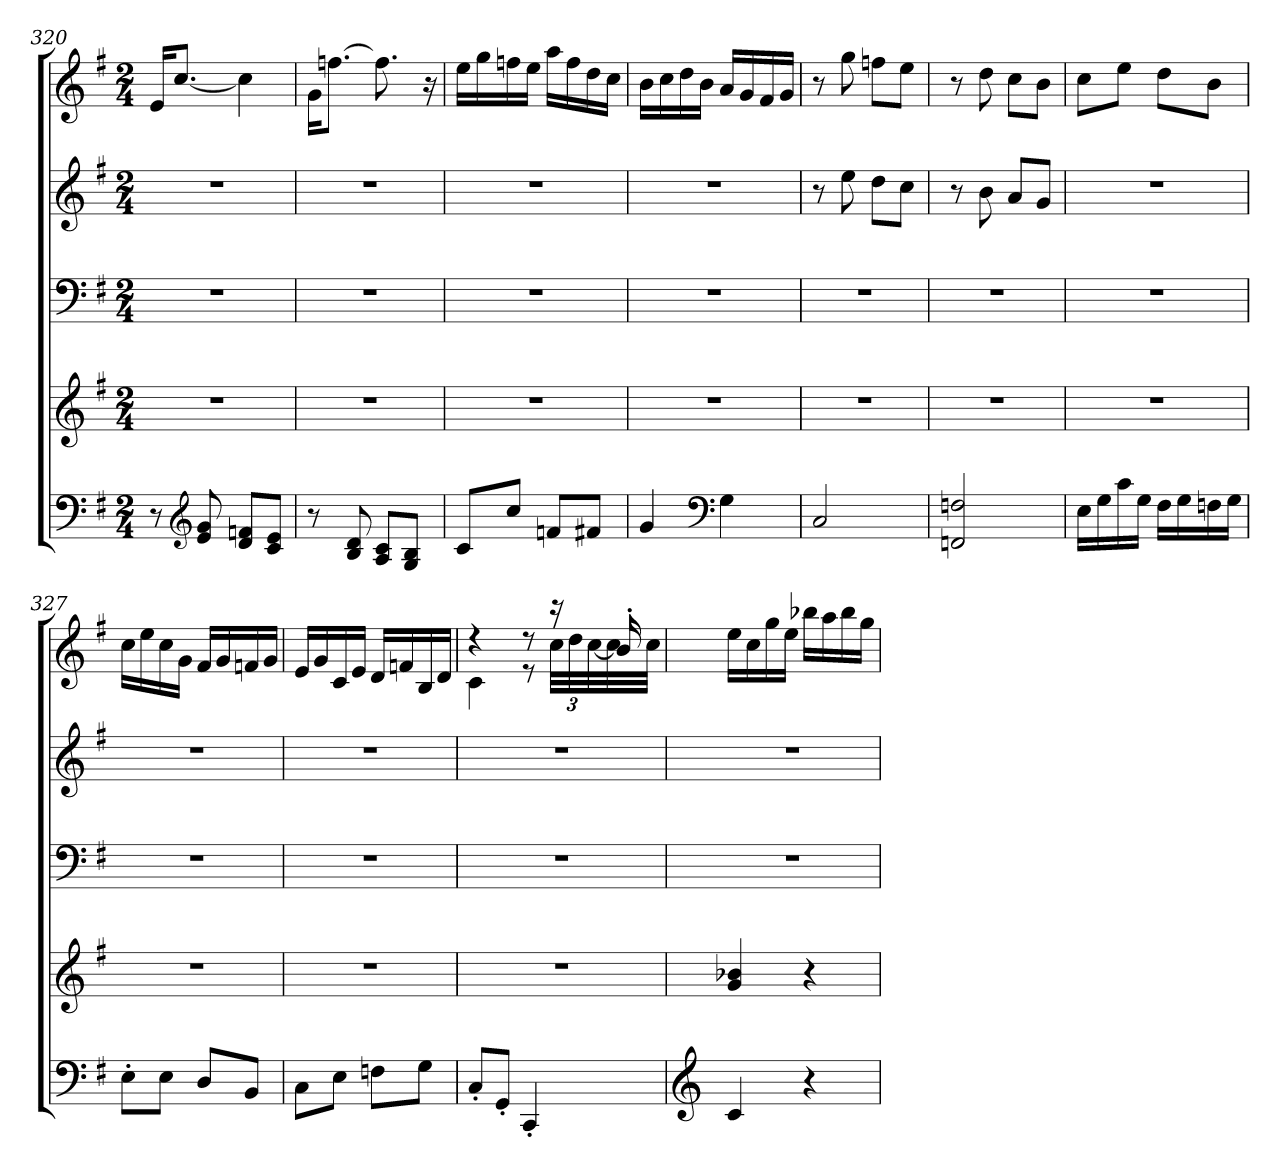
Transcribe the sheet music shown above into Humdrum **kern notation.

**kern	**kern	**kern	**kern	**kern
*part5	*part4	*part3	*part2	*part1
*staff5	*staff4	*staff3	*staff2	*staff1
*clefF4	*clefG2	*clefF4	*clefG2	*clefG2
*k[f#]	*k[f#]	*k[f#]	*k[f#]	*k[f#]
*M2/4	*M2/4	*M2/4	*M2/4	*M2/4
*MM134	*MM134	*MM134	*MM134	*MM134
=320	=320	=320	=320	=320
8r	2r	2r	2r	16e/KL
.	.	.	.	[8.cc/J
*clefG2	*	*	*	*
8e/ 8g/	.	.	.	.
8d/ 8fn/L	.	.	.	4cc\]
8c/ 8e/J	.	.	.	.
=321	=321	=321	=321	=321
8r	2r	2r	2r	16g\KL
.	.	.	.	[8.ffn\J
8B/ 8d/	.	.	.	.
8A/ 8c/L	.	.	.	8.ff\]
8G/ 8B/J	.	.	.	.
.	.	.	.	16r
!!LO:LB:g=z
=322	=322	=322	=322	=322
*	*	*	*	*MM134
8c/L	2r	2r	2r	16ee\LL
.	.	.	.	16gg\
8cc/J	.	.	.	16ffn\
.	.	.	.	16ee\JJ
8fn/L	.	.	.	16aa\LL
.	.	.	.	16ff\
8f#X/J	.	.	.	16dd\
.	.	.	.	16cc\JJ
=323	=323	=323	=323	=323
4g/	2r	2r	2r	16b\LL
.	.	.	.	16cc\
.	.	.	.	16dd\
.	.	.	.	16b\JJ
*clefF4	*	*	*	*
4G\	.	.	.	16a/LL
.	.	.	.	16g/
.	.	.	.	16f#/
.	.	.	.	16g/JJ
=324	=324	=324	=324	=324
*	*	*	*	*MM134
2C/	2r	2r	8r	8r
.	.	.	8ee\	8gg\
.	.	.	8dd\L	8ffn\L
.	.	.	8cc\J	8ee\J
=325	=325	=325	=325	=325
2FFn/ 2Fn/	2r	2r	8r	8r
.	.	.	8b\	8dd\
.	.	.	8a/L	8cc\L
.	.	.	8g/J	8b\J
=326	=326	=326	=326	=326
16E\LL	2r	2r	2r	8cc\L
16G\	.	.	.	.
16c\	.	.	.	8ee\J
16G\JJ	.	.	.	.
16F#\LL	.	.	.	8dd\L
16G\	.	.	.	.
16Fn\	.	.	.	8b\J
16G\JJ	.	.	.	.
!!LO:PB:g=z
=327	=327	=327	=327	=327
8E'\L	2r	2r	2r	16cc\LL
.	.	.	.	16ee\
8E\J	.	.	.	16cc\
.	.	.	.	16g\JJ
8D/L	.	.	.	16f#/LL
.	.	.	.	16g/
8BB/J	.	.	.	16fn/
.	.	.	.	16g/JJ
=328	=328	=328	=328	=328
8C\L	2r	2r	2r	16e/LL
.	.	.	.	16g/
8E\J	.	.	.	16c/
.	.	.	.	16e/JJ
8Fn\L	.	.	.	16d/LL
.	.	.	.	16fn/
8G\J	.	.	.	16B/
.	.	.	.	16d/JJ
=329	=329	=329	=329	=329
*	*	*	*	*MM125
*	*	*	*	*^
8C'/L	2r	2r	2r	4r	4c\
8GG'/J	.	.	.	.	.
4CC'/	.	.	.	8r	8r
*	*	*	*	*	*Xbrackettup
.	.	.	.	16r	48cc\LLL
.	.	.	.	.	48dd\
.	.	.	.	.	[48cc\
.	.	.	.	16b'/	32cc\]
.	.	.	.	.	32cc\JJJ
*	*	*	*	*v	*v
=330	=330	=330	=330	=330
*clefG2	*	*	*	*
*	*	*	*	*MM134
4c/	4g/ 4b-X/	2r	2r	16ee\LL
.	.	.	.	16cc\
.	.	.	.	16gg\
.	.	.	.	16ee\JJ
4r	4r	.	.	16bb-X\LL
.	.	.	.	16aa\
.	.	.	.	16bb-\
.	.	.	.	16gg\JJ
=	=	=	=	=
*-	*-	*-	*-	*-
